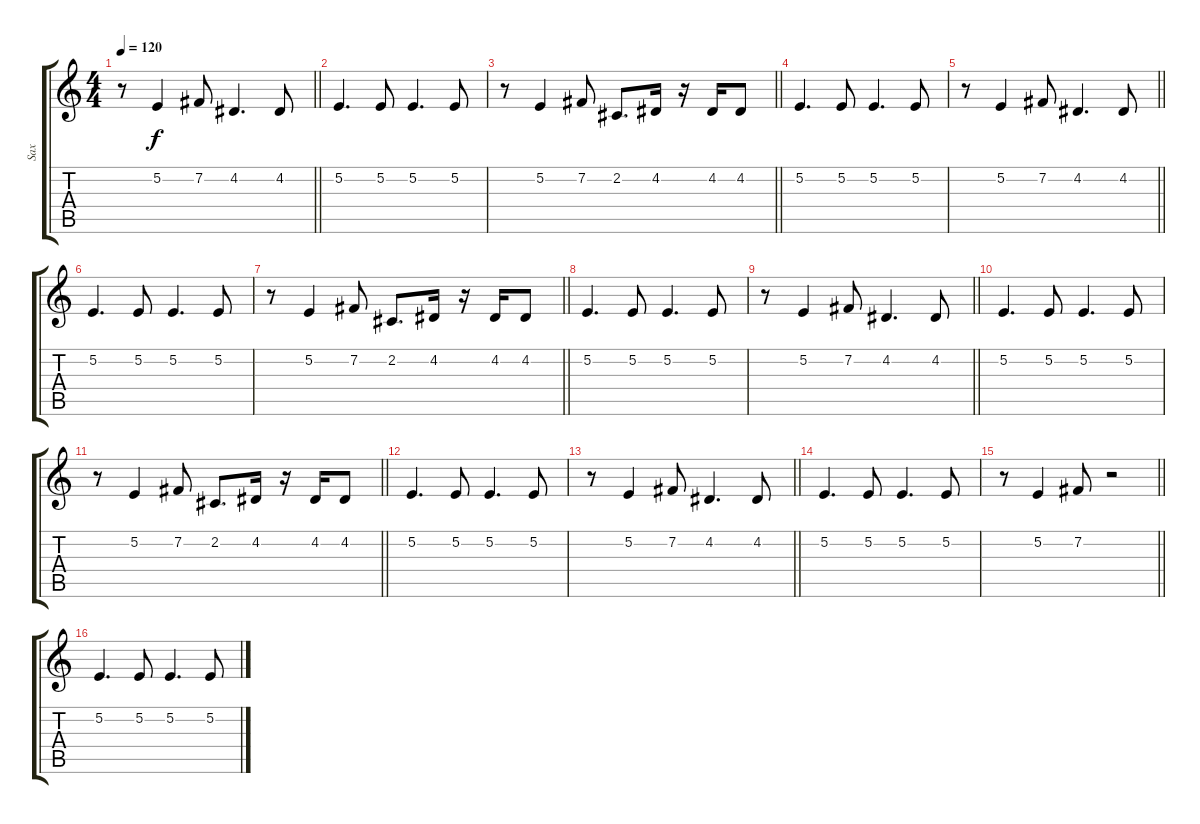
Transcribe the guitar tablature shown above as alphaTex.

\track ("Sax" "Sax") {instrument sopranosax}
\staff {score tabs}
\tuning (E4 B3 G3 D3 A2 E2) {hide}
\ts (4 4)
\tempo 120
\clef g2
\barLineRight lightlight
\ks c
r.8{dy f} 5.2.4 7.2.8 4.2.4{d} 4.2.8 |
5.2.4{d} 5.2.8 5.2.4{d} 5.2.8 |
\barLineRight lightlight
r.8 5.2.4 7.2.8 2.2.8{d} 4.2.16 r.16 4.2.16 4.2.8 |
5.2.4{d} 5.2.8 5.2.4{d} 5.2.8 |
\barLineRight lightlight
r.8 5.2.4 7.2.8 4.2.4{d} 4.2.8 |
5.2.4{d} 5.2.8 5.2.4{d} 5.2.8 |
\barLineRight lightlight
r.8 5.2.4 7.2.8 2.2.8{d} 4.2.16 r.16 4.2.16 4.2.8 |
5.2.4{d} 5.2.8 5.2.4{d} 5.2.8 |
\barLineRight lightlight
r.8 5.2.4 7.2.8 4.2.4{d} 4.2.8 |
5.2.4{d} 5.2.8 5.2.4{d} 5.2.8 |
\barLineRight lightlight
r.8 5.2.4 7.2.8 2.2.8{d} 4.2.16 r.16 4.2.16 4.2.8 |
5.2.4{d} 5.2.8 5.2.4{d} 5.2.8 |
\barLineRight lightlight
r.8 5.2.4 7.2.8 4.2.4{d} 4.2.8 |
5.2.4{d} 5.2.8 5.2.4{d} 5.2.8 |
\barLineRight lightlight
r.8 5.2.4 7.2.8 r.2 |
5.2.4{d} 5.2.8 5.2.4{d} 5.2.8
